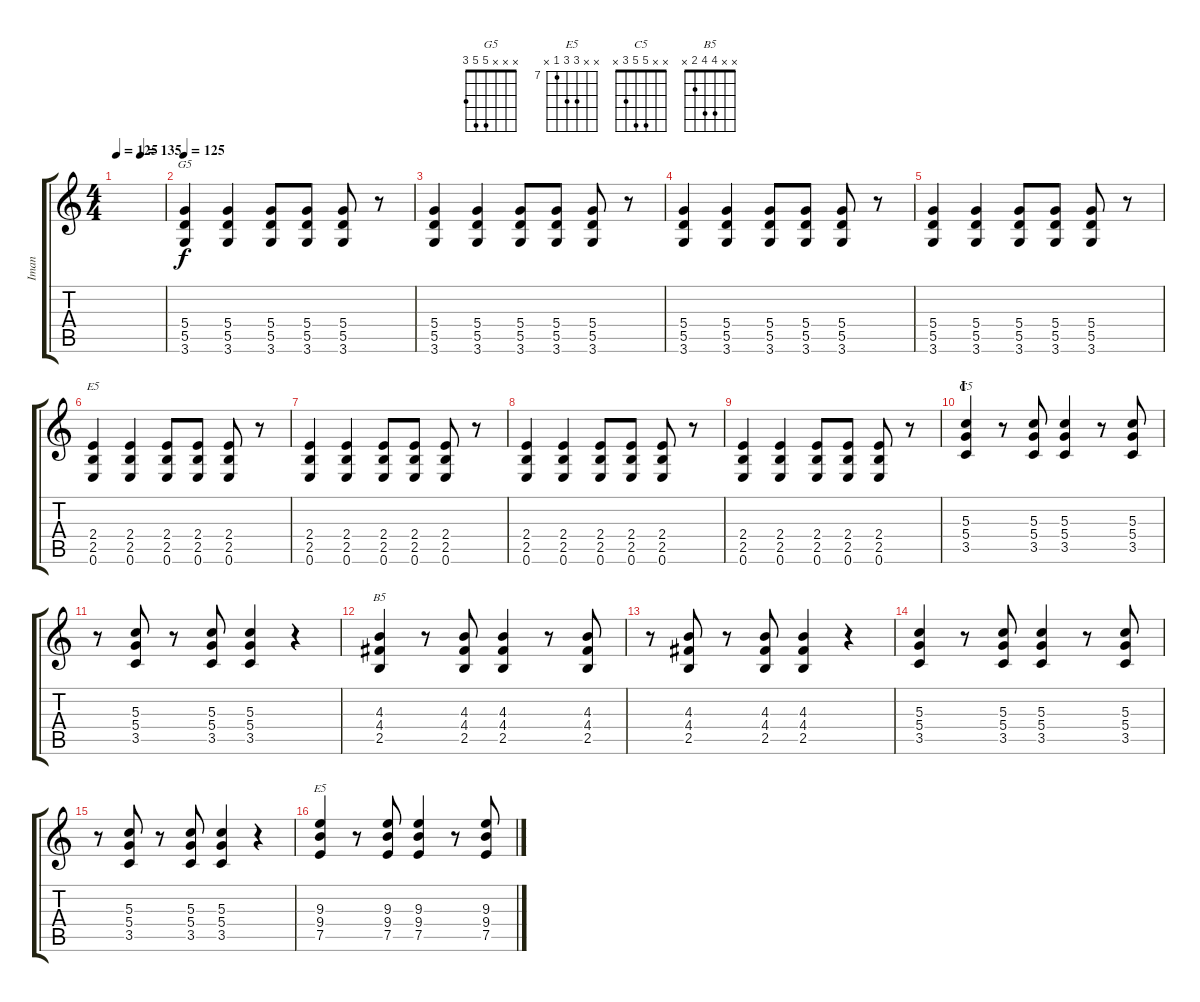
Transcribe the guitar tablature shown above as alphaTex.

\track ("Iman" "Iman") {instrument overdrivenguitar}
\staff {score tabs}
\tuning (E4 B3 G3 D3 A2 E2) {hide}
\chord ("G5" x x x 5 5 3)
\chord ("E5" x x x 2 2 0)
\chord ("C5" x x 5 5 3 x)
\chord ("B5" x x 4 4 2 x)
\chord ("E5" x x 9 9 7 x) {firstfret 7}
\ts (4 4)
\tempo 125
\tempo (135 0.5)
\tempo 125
\clef g2
\ks c
|
\tempo 125
(5.4 5.5 3.6).4{ch "G5"} (5.4 5.5 3.6).4 (5.4 5.5 3.6).8 (5.4 5.5 3.6).8 (5.4 5.5 3.6).8 r.8 |
(5.4 5.5 3.6).4 (5.4 5.5 3.6).4 (5.4 5.5 3.6).8 (5.4 5.5 3.6).8 (5.4 5.5 3.6).8 r.8 |
(5.4 5.5 3.6).4 (5.4 5.5 3.6).4 (5.4 5.5 3.6).8 (5.4 5.5 3.6).8 (5.4 5.5 3.6).8 r.8 |
(5.4 5.5 3.6).4 (5.4 5.5 3.6).4 (5.4 5.5 3.6).8 (5.4 5.5 3.6).8 (5.4 5.5 3.6).8 r.8 |
(2.4 2.5 0.6).4{ch "E5"} (2.4 2.5 0.6).4 (2.4 2.5 0.6).8 (2.4 2.5 0.6).8 (2.4 2.5 0.6).8 r.8 |
(2.4 2.5 0.6).4 (2.4 2.5 0.6).4 (2.4 2.5 0.6).8 (2.4 2.5 0.6).8 (2.4 2.5 0.6).8 r.8 |
(2.4 2.5 0.6).4 (2.4 2.5 0.6).4 (2.4 2.5 0.6).8 (2.4 2.5 0.6).8 (2.4 2.5 0.6).8 r.8 |
(2.4 2.5 0.6).4 (2.4 2.5 0.6).4 (2.4 2.5 0.6).8 (2.4 2.5 0.6).8 (2.4 2.5 0.6).8 r.8 |
\section ("" "I")
(5.3 5.4 3.5).4{ch "C5"} r.8 (5.3 5.4 3.5).8 (5.3 5.4 3.5).4 r.8 (5.3 5.4 3.5).8 |
r.8 (5.3 5.4 3.5).8 r.8 (5.3 5.4 3.5).8 (5.3 5.4 3.5).4 r.4 |
(4.3 4.4 2.5).4{ch "B5"} r.8 (4.3 4.4 2.5).8 (4.3 4.4 2.5).4 r.8 (4.3 4.4 2.5).8 |
r.8 (4.3 4.4 2.5).8 r.8 (4.3 4.4 2.5).8 (4.3 4.4 2.5).4 r.4 |
(5.3 5.4 3.5).4 r.8 (5.3 5.4 3.5).8 (5.3 5.4 3.5).4 r.8 (5.3 5.4 3.5).8 |
r.8 (5.3 5.4 3.5).8 r.8 (5.3 5.4 3.5).8 (5.3 5.4 3.5).4 r.4 |
(9.3 9.4 7.5).4{ch "E5"} r.8 (9.3 9.4 7.5).8 (9.3 9.4 7.5).4 r.8 (9.3 9.4 7.5).8
